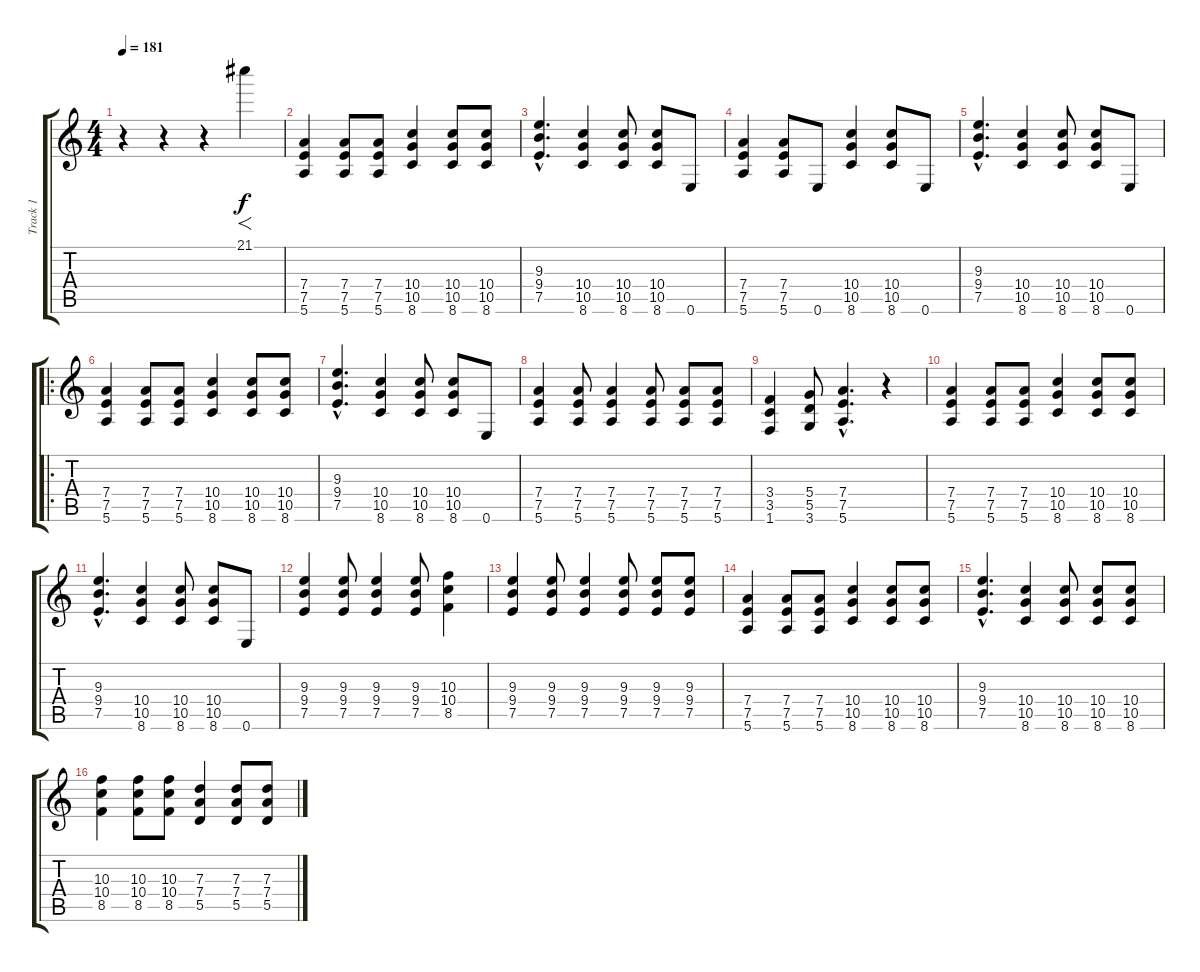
\track ("Track 1" "Track 1") {instrument overdrivenguitar}
\staff {score tabs}
\tuning (E4 B3 G3 D3 A2 E2) {hide}
\ts (4 4)
\tempo 181
\clef g2
\ks c
r.4{dy f instrument overdrivenguitar} r.4 r.4 21.1.4{f} |
(7.4 7.5 5.6).4 (7.4 7.5 5.6).8 (7.4 7.5 5.6).8 (10.4 10.5 8.6).4 (10.4 10.5 8.6).8 (10.4 10.5 8.6).8 |
(9.3 9.4{hac} 7.5{hac}).4{d} (10.4 10.5 8.6).4 (10.4 10.5 8.6).8 (10.4 10.5 8.6).8 0.6.8 |
(7.4 7.5 5.6).4 (7.4 7.5 5.6).8 0.6.8 (10.4 10.5 8.6).4 (10.4 10.5 8.6).8 0.6.8 |
(9.3 9.4{hac} 7.5{hac}).4{d} (10.4 10.5 8.6).4 (10.4 10.5 8.6).8 (10.4 10.5 8.6).8 0.6.8 |
\ro
(7.4 7.5 5.6).4 (7.4 7.5 5.6).8 (7.4 7.5 5.6).8 (10.4 10.5 8.6).4 (10.4 10.5 8.6).8 (10.4 10.5 8.6).8 |
(9.3 9.4{hac} 7.5{hac}).4{d} (10.4 10.5 8.6).4 (10.4 10.5 8.6).8 (10.4 10.5 8.6).8 0.6.8 |
(7.4 7.5 5.6).4 (7.4 7.5 5.6).8 (7.4 7.5 5.6).4 (7.4 7.5 5.6).8 (7.4 7.5 5.6).8 (7.4 7.5 5.6).8 |
(3.4 3.5 1.6).4 (5.4 5.5 3.6).8 (7.4{hac} 7.5{hac} 5.6{hac}).4{d} r.4 |
(7.4 7.5 5.6).4 (7.4 7.5 5.6).8 (7.4 7.5 5.6).8 (10.4 10.5 8.6).4 (10.4 10.5 8.6).8 (10.4 10.5 8.6).8 |
(9.3{hac} 9.4{hac} 7.5{hac}).4{d} (10.4 10.5 8.6).4 (10.4 10.5 8.6).8 (10.4 10.5 8.6).8 0.6.8 |
(9.3 9.4 7.5).4 (9.3 9.4 7.5).8 (9.3 9.4 7.5).4 (9.3 9.4 7.5).8 (10.3 10.4 8.5).4 |
(9.3 9.4 7.5).4 (9.3 9.4 7.5).8 (9.3 9.4 7.5).4 (9.3 9.4 7.5).8 (9.3 9.4 7.5).8 (9.3 9.4 7.5).8 |
(7.4 7.5 5.6).4 (7.4 7.5 5.6).8 (7.4 7.5 5.6).8 (10.4 10.5 8.6).4 (10.4 10.5 8.6).8 (10.4 10.5 8.6).8 |
(9.3{hac} 9.4{hac} 7.5{hac}).4{d} (10.4 10.5 8.6).4 (10.4 10.5 8.6).8 (10.4 10.5 8.6).8 (10.4 10.5 8.6).8 |
(10.3 10.4 8.5).4 (10.3 10.4 8.5).8 (10.3 10.4 8.5).8 (7.3 7.4 5.5).4 (7.3 7.4 5.5).8 (7.3 7.4 5.5).8
